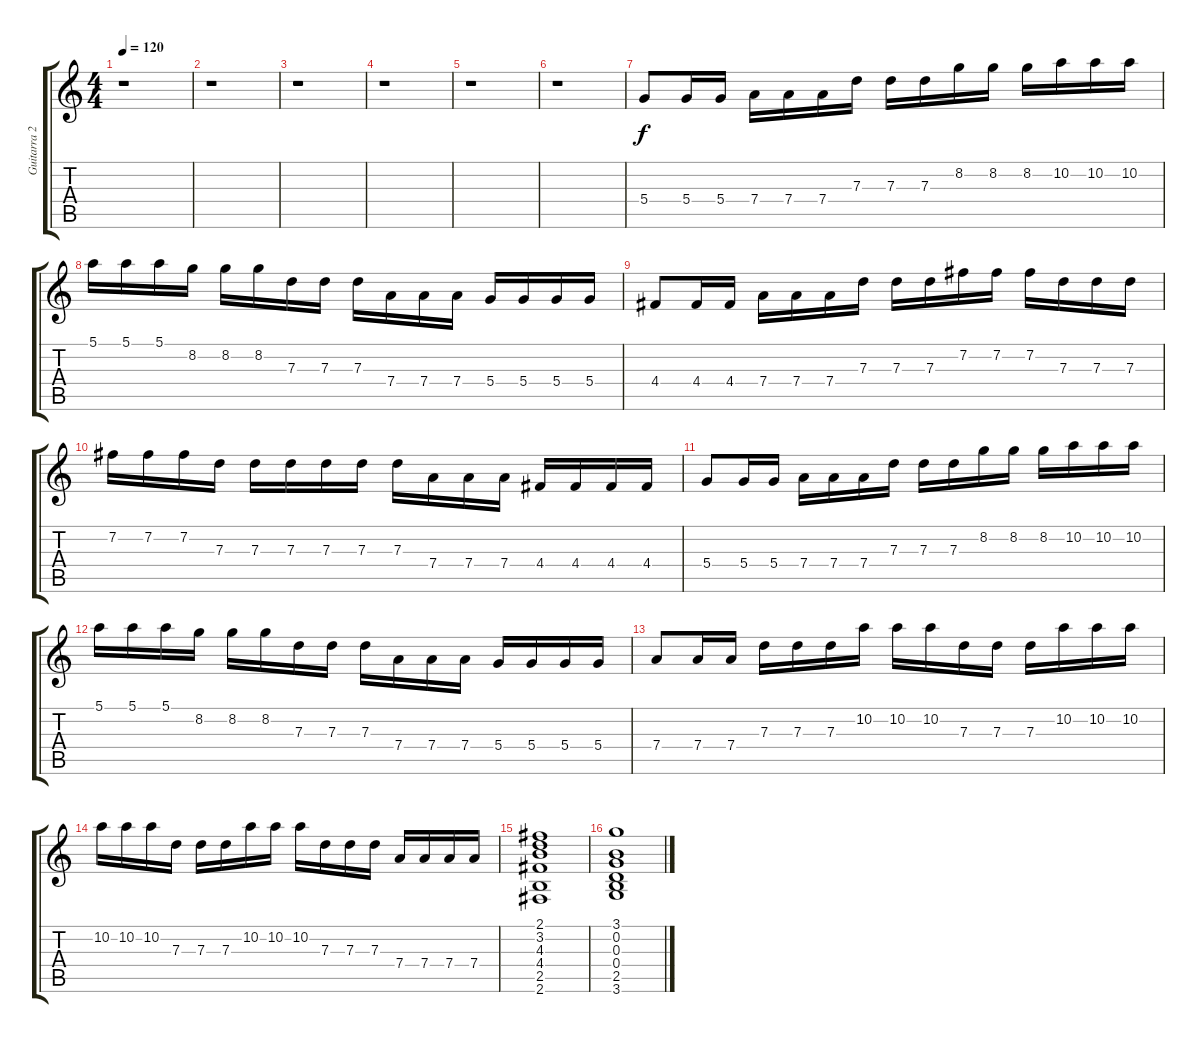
\track ("Guitarra 2" "Guitarra 2") {instrument electricguitarclean}
\staff {score tabs}
\tuning (E4 B3 G3 D3 A2 E2) {hide}
\ts (4 4)
\tempo 120
\clef g2
\ks c
r.1{dy f} |
r.1 |
r.1 |
r.1 |
r.1 |
r.1 |
5.4.8{volume 9 balance 0 instrument distortionguitar} 5.4.16 5.4.16 7.4.16 7.4.16 7.4.16 7.3.16 7.3.16 7.3.16 8.2.16 8.2.16 8.2.16 10.2.16 10.2.16 10.2.16 |
5.1.16 5.1.16 5.1.16 8.2.16 8.2.16 8.2.16 7.3.16 7.3.16 7.3.16 7.4.16 7.4.16 7.4.16 5.4.16 5.4.16 5.4.16 5.4.16 |
4.4.8 4.4.16 4.4.16 7.4.16 7.4.16 7.4.16 7.3.16 7.3.16 7.3.16 7.2.16 7.2.16 7.2.16 7.3.16 7.3.16 7.3.16 |
7.2.16 7.2.16 7.2.16 7.3.16 7.3.16 7.3.16 7.3.16 7.3.16 7.3.16 7.4.16 7.4.16 7.4.16 4.4.16 4.4.16 4.4.16 4.4.16 |
5.4.8 5.4.16 5.4.16 7.4.16 7.4.16 7.4.16 7.3.16 7.3.16 7.3.16 8.2.16 8.2.16 8.2.16 10.2.16 10.2.16 10.2.16 |
5.1.16 5.1.16 5.1.16 8.2.16 8.2.16 8.2.16 7.3.16 7.3.16 7.3.16 7.4.16 7.4.16 7.4.16 5.4.16 5.4.16 5.4.16 5.4.16 |
7.4.8 7.4.16 7.4.16 7.3.16 7.3.16 7.3.16 10.2.16 10.2.16 10.2.16 7.3.16 7.3.16 7.3.16 10.2.16 10.2.16 10.2.16 |
10.2.16 10.2.16 10.2.16 7.3.16 7.3.16 7.3.16 10.2.16 10.2.16 10.2.16 7.3.16 7.3.16 7.3.16 7.4.16 7.4.16 7.4.16 7.4.16 |
(2.1 3.2 4.3 4.4 2.5 2.6).1{volume 14 instrument overdrivenguitar} |
(3.1 0.2 0.3 0.4 2.5 3.6).1
